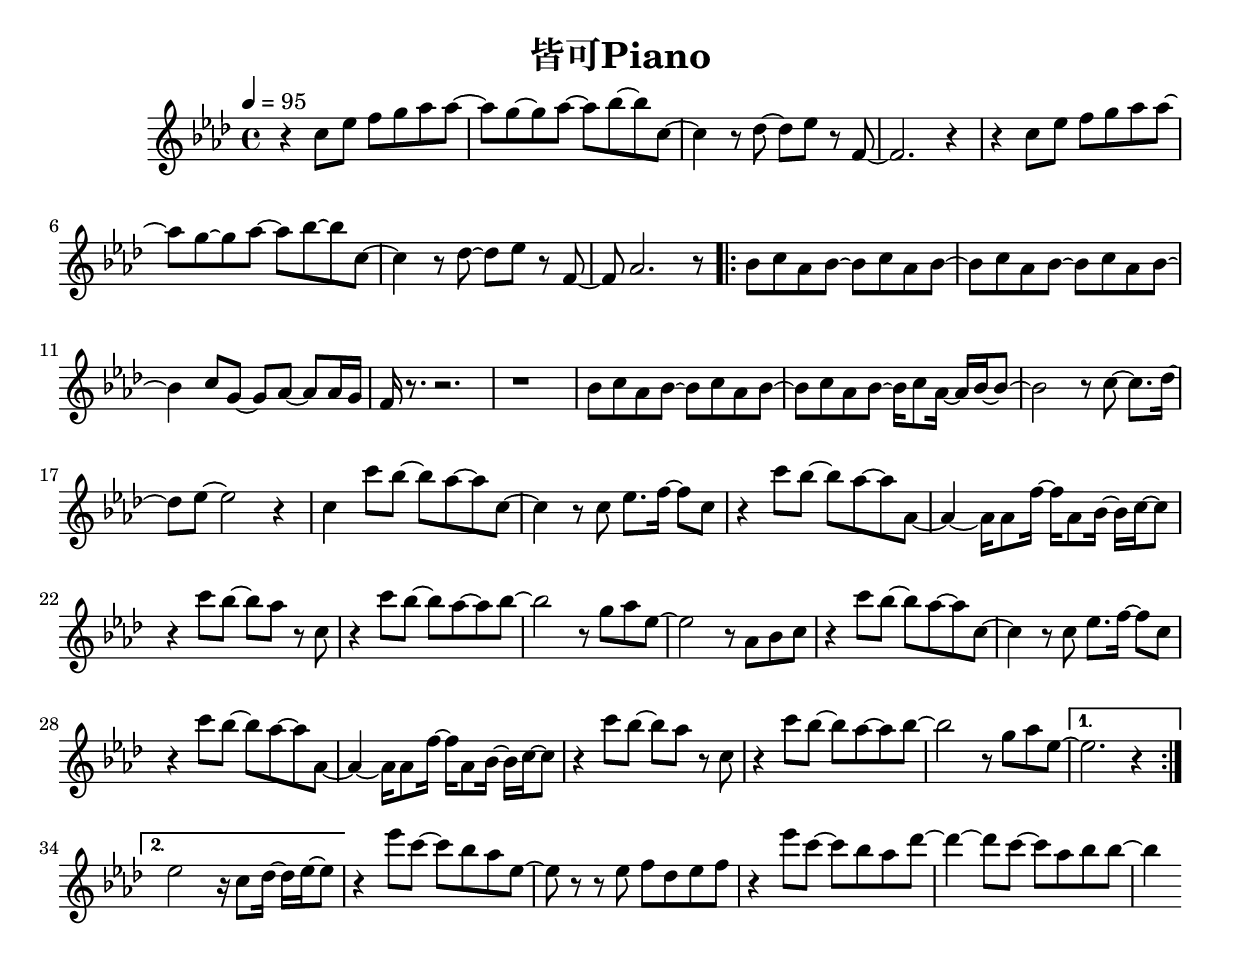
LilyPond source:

\header {
  title = "皆可Piano"
  composer = ""
}

\score { <<
  \relative aes' { \key aes\major \tempo 4 = 95 \time 4/4

  r4 c8 ees f g aes aes~ | aes g~ g aes~ aes bes~ bes c,~ |
  c4 r8 des~ des ees r f,~ | f2. r4 |
  r4 c'8 ees f g aes aes~ | aes g~ g aes~ aes bes~ bes c,~ |
  c4 r8 des~ des ees r f,~ | f aes2. r8 |

  \repeat volta 2 {
  bes c aes bes~ bes c aes bes~ | bes c aes bes~ bes c aes bes~ |
  bes4 c8 g~ g aes~ aes aes16 g | f r8. r2. | r1 |
  bes8 c aes bes~ bes c aes bes~ | bes c aes bes~ bes16 c8 aes16~ aes16 bes~ bes8~ |
  bes2 r8 c8~ c8. des16~ | des8 ees~ ees2 r4 |

  c4 c'8 bes~ bes aes~ aes c,~ | c4 r8 c ees8. f16~ f8 c |
  r4 c'8 bes~ bes aes~ aes aes,~ | aes4~ aes16 aes8 f'16~ f aes,8 bes16~ bes c~ c8 |
  r4 c'8 bes~ bes aes r c, | r4 c'8 bes~ bes aes~ aes bes~ |
  bes2 r8 g aes ees~ | ees2 r8 aes, bes c |

  r4 c'8 bes~ bes aes~ aes c,~ | c4 r8 c ees8. f16~ f8 c |
  r4 c'8 bes~ bes aes~ aes aes,~ | aes4~ aes16 aes8 f'16~ f aes,8 bes16~ bes c~ c8 |
  r4 c'8 bes~ bes aes r c, | r4 c'8 bes~ bes aes~ aes bes~ |
  bes2 r8 g aes ees~ |
  }

  \alternative {
    {ees2. r4 | }
    {ees2 r16 c8 des16~ des ees16~ ees8 | }
  }

  r4 ees'8 c~ c bes aes ees~ | ees r r ees f des ees f |
  r4 ees'8 c~ c bes aes des~ | des4~ des8 c~ c aes bes bes~ |
  bes4


   
    
  }





>>
  \layout {}
  \midi {}
}